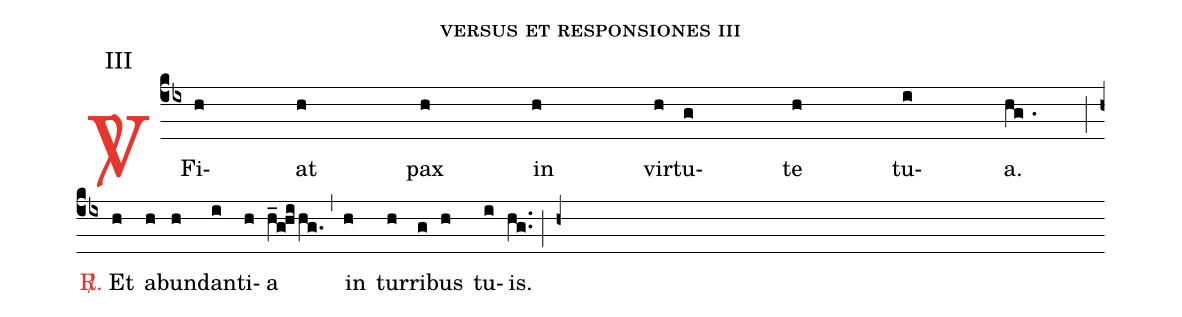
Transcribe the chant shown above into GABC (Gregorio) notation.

name: versus et responsiones iii;
annotation: III;
%%
(cb4)<c><sp>V/</sp></c> Fi(h)at(h) pax(h) in(h) vir(h)tu(g)te(h) tu(i)a.(hg.) (;z)
<c><sp>R/</sp>.</c> Et(h) a(h)bun(h)dan(i)ti(h)a(h_g!hi/hg.) (,) in(h) tur(h)ri(g)bus(h) tu(i)is.(hg..) (;h+)
